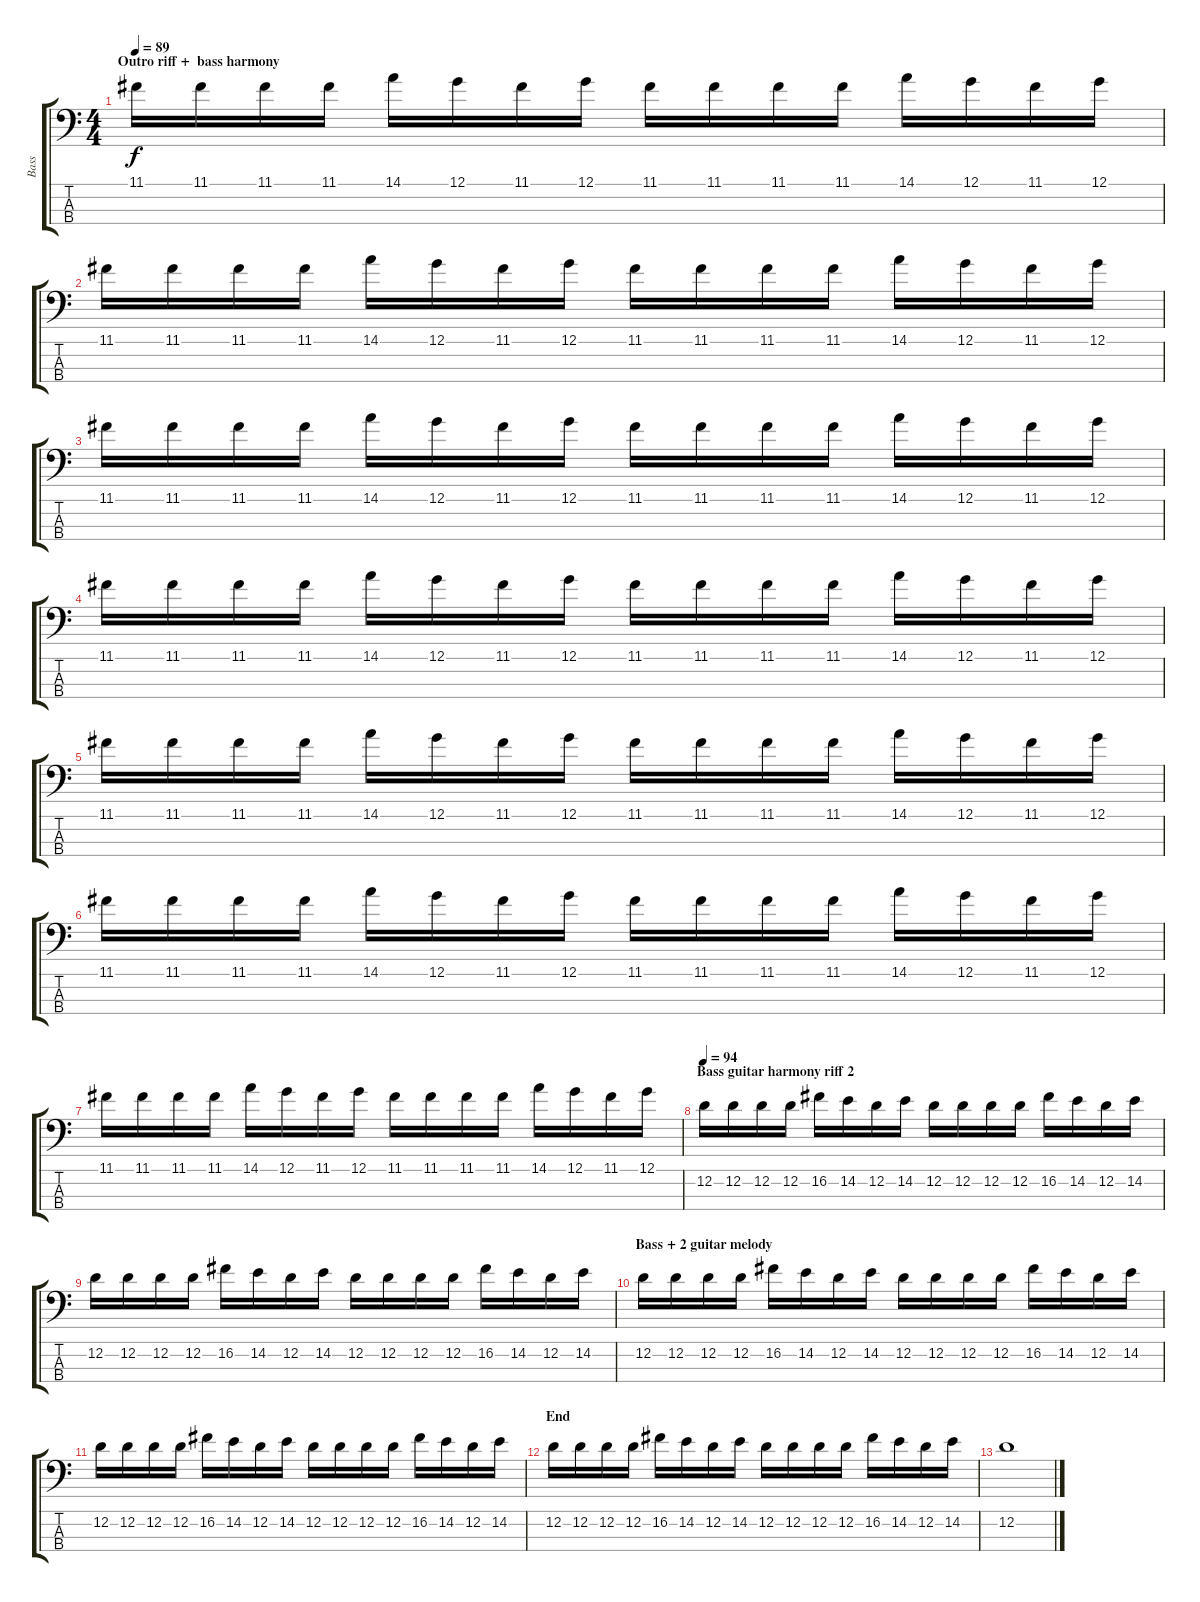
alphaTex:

\track ("Bass" "Bass") {instrument electricbassfinger}
\staff {score tabs}
\tuning (G2 D2 A1 E1) {hide}
\ts (4 4)
\section ("" "Outro riff +  bass harmony")
\tempo 89
\clef f4
\ks c
11.1.16{dy f} 11.1.16 11.1.16 11.1.16 14.1.16 12.1.16 11.1.16 12.1.16 11.1.16 11.1.16 11.1.16 11.1.16 14.1.16 12.1.16 11.1.16 12.1.16 |
11.1.16 11.1.16 11.1.16 11.1.16 14.1.16 12.1.16 11.1.16 12.1.16 11.1.16 11.1.16 11.1.16 11.1.16 14.1.16 12.1.16 11.1.16 12.1.16 |
11.1.16 11.1.16 11.1.16 11.1.16 14.1.16 12.1.16 11.1.16 12.1.16 11.1.16 11.1.16 11.1.16 11.1.16 14.1.16 12.1.16 11.1.16 12.1.16 |
11.1.16 11.1.16 11.1.16 11.1.16 14.1.16 12.1.16 11.1.16 12.1.16 11.1.16 11.1.16 11.1.16 11.1.16 14.1.16 12.1.16 11.1.16 12.1.16 |
11.1.16 11.1.16 11.1.16 11.1.16 14.1.16 12.1.16 11.1.16 12.1.16 11.1.16 11.1.16 11.1.16 11.1.16 14.1.16 12.1.16 11.1.16 12.1.16 |
11.1.16 11.1.16 11.1.16 11.1.16 14.1.16 12.1.16 11.1.16 12.1.16 11.1.16 11.1.16 11.1.16 11.1.16 14.1.16 12.1.16 11.1.16 12.1.16 |
11.1.16 11.1.16 11.1.16 11.1.16 14.1.16 12.1.16 11.1.16 12.1.16 11.1.16 11.1.16 11.1.16 11.1.16 14.1.16 12.1.16 11.1.16 12.1.16 |
\section ("" "Bass guitar harmony riff 2")
\tempo 94
12.2.16 12.2.16 12.2.16 12.2.16 16.2.16 14.2.16 12.2.16 14.2.16 12.2.16 12.2.16 12.2.16 12.2.16 16.2.16 14.2.16 12.2.16 14.2.16 |
12.2.16 12.2.16 12.2.16 12.2.16 16.2.16 14.2.16 12.2.16 14.2.16 12.2.16 12.2.16 12.2.16 12.2.16 16.2.16 14.2.16 12.2.16 14.2.16 |
\section ("" "Bass + 2 guitar melody")
12.2.16 12.2.16 12.2.16 12.2.16 16.2.16 14.2.16 12.2.16 14.2.16 12.2.16 12.2.16 12.2.16 12.2.16 16.2.16 14.2.16 12.2.16 14.2.16 |
12.2.16 12.2.16 12.2.16 12.2.16 16.2.16 14.2.16 12.2.16 14.2.16 12.2.16 12.2.16 12.2.16 12.2.16 16.2.16 14.2.16 12.2.16 14.2.16 |
\section ("" "End")
12.2.16 12.2.16 12.2.16 12.2.16 16.2.16 14.2.16 12.2.16 14.2.16 12.2.16 12.2.16 12.2.16 12.2.16 16.2.16 14.2.16 12.2.16 14.2.16 |
12.2.1
